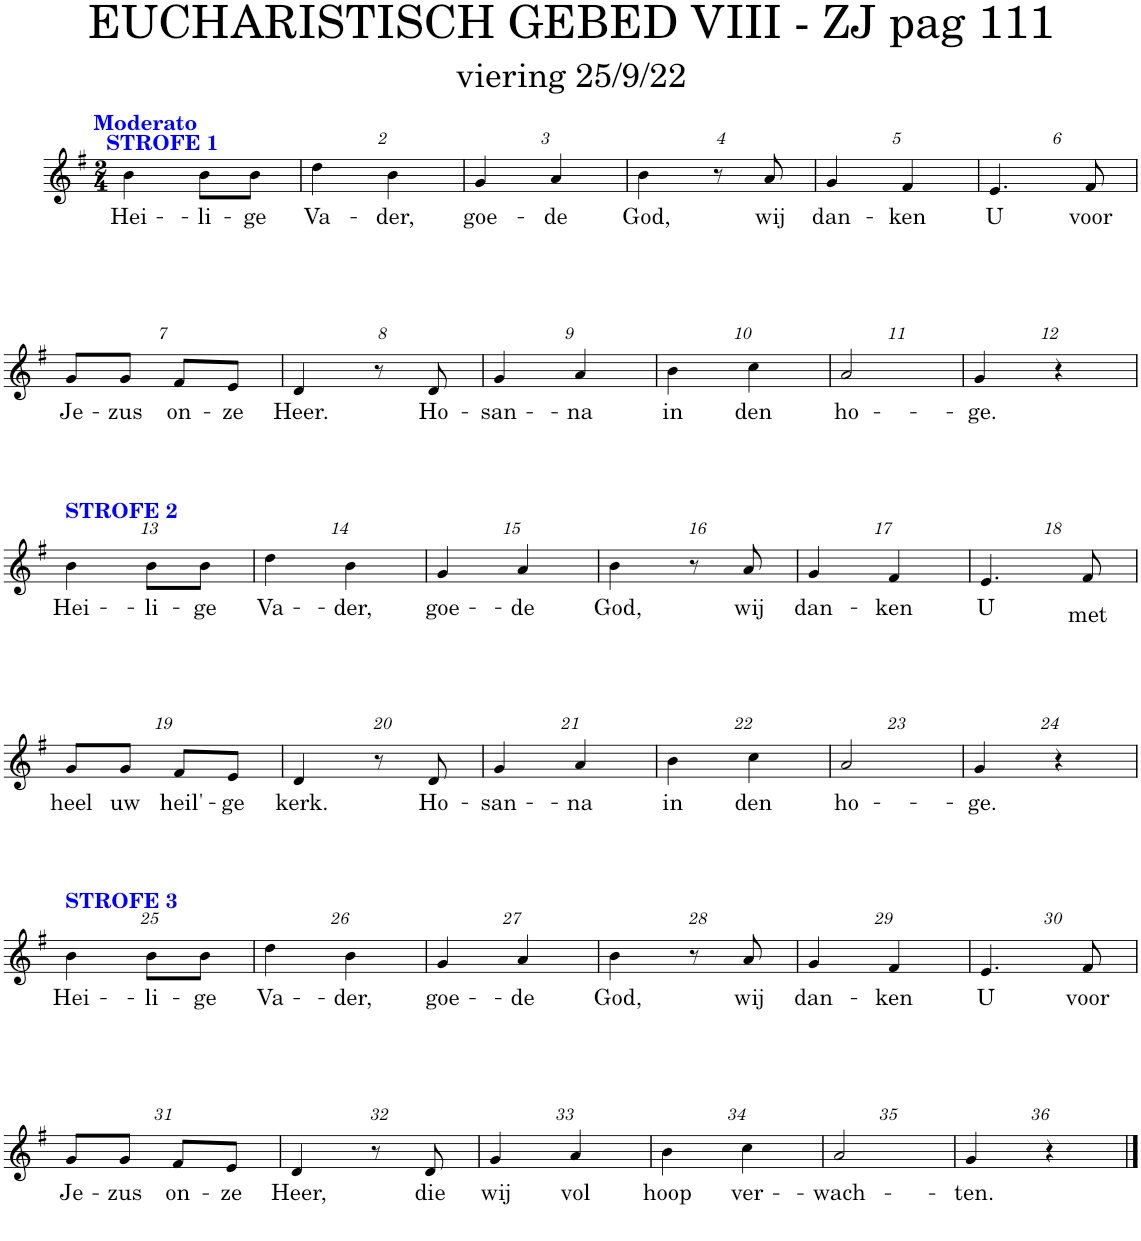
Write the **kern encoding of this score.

**kern	**text
*part1	*part1
*staff1	*staff1
*I"Soprano	*
*clefG2	*
*k[f#]	*
*M2/4	*
=1	=1
!LO:TX:a:B:color=#0000FF:t=STROFE 1	!
!LO:TX:a:B:color=#0000FF:t=Moderato	!
!	!LO:LY:b
4b\	Hei-
!	!LO:LY:b
8b\L	-li-
!	!LO:LY:b
8b\J	-ge
=2	=2
!	!LO:LY:b
4dd\	Va-
!	!LO:LY:b
4b\	-der,
=3	=3
!	!LO:LY:b
4g/	goe-
!	!LO:LY:b
4a/	-de
=4	=4
!	!LO:LY:b
4b\	God,
8r	.
!	!LO:LY:b
8a/	wij
=5	=5
!	!LO:LY:b
4g/	dan-
!	!LO:LY:b
4f#/	-ken
=6	=6
!	!LO:LY:b
4.e/	U
!	!LO:LY:b
8f#/	voor
!!LO:LB:g=z
=7	=7
!	!LO:LY:b
8g/L	Je-
!	!LO:LY:b
8g/J	-zus
!	!LO:LY:b
8f#/L	on-
!	!LO:LY:b
8e/J	-ze
=8	=8
!	!LO:LY:b
4d/	Heer.
8r	.
!	!LO:LY:b
8d/	Ho-
=9	=9
!	!LO:LY:b
4g/	-san-
!	!LO:LY:b
4a/	-na
=10	=10
!	!LO:LY:b
4b\	in
!	!LO:LY:b
4cc\	den
=11	=11
!	!LO:LY:b
2a/	ho-
=12	=12
!	!LO:LY:b
4g/	-ge.
4r	.
!!LO:LB:g=z
=13	=13
!LO:TX:a:B:color=#0000FF:t=STROFE 2	!
!	!LO:LY:b
4b\	Hei-
!	!LO:LY:b
8b\L	-li-
!	!LO:LY:b
8b\J	-ge
=14	=14
!	!LO:LY:b
4dd\	Va-
!	!LO:LY:b
4b\	-der,
=15	=15
!	!LO:LY:b
4g/	goe-
!	!LO:LY:b
4a/	-de
=16	=16
!	!LO:LY:b
4b\	God,
8r	.
!	!LO:LY:b
8a/	wij
=17	=17
!	!LO:LY:b
4g/	dan-
!	!LO:LY:b
4f#/	-ken
=18	=18
!	!LO:LY:b
4.e/	U
!	!LO:LY:b
8f#/	met
!!LO:LB:g=z
=19	=19
!	!LO:LY:b
8g/L	heel
!	!LO:LY:b
8g/J	uw
!	!LO:LY:b
8f#/L	heil'-
!	!LO:LY:b
8e/J	-ge
=20	=20
!	!LO:LY:b
4d/	kerk.
8r	.
!	!LO:LY:b
8d/	Ho-
=21	=21
!	!LO:LY:b
4g/	-san-
!	!LO:LY:b
4a/	-na
=22	=22
!	!LO:LY:b
4b\	in
!	!LO:LY:b
4cc\	den
=23	=23
!	!LO:LY:b
2a/	ho-
=24	=24
!	!LO:LY:b
4g/	-ge.
4r	.
!!LO:LB:g=z
=25	=25
!LO:TX:a:B:color=#0000FF:t=STROFE 3	!
!	!LO:LY:b
4b\	Hei-
!	!LO:LY:b
8b\L	-li-
!	!LO:LY:b
8b\J	-ge
=26	=26
!	!LO:LY:b
4dd\	Va-
!	!LO:LY:b
4b\	-der,
=27	=27
!	!LO:LY:b
4g/	goe-
!	!LO:LY:b
4a/	-de
=28	=28
!	!LO:LY:b
4b\	God,
8r	.
!	!LO:LY:b
8a/	wij
=29	=29
!	!LO:LY:b
4g/	dan-
!	!LO:LY:b
4f#/	-ken
=30	=30
!	!LO:LY:b
4.e/	U
!	!LO:LY:b
8f#/	voor
!!LO:LB:g=z
=31	=31
!	!LO:LY:b
8g/L	Je-
!	!LO:LY:b
8g/J	-zus
!	!LO:LY:b
8f#/L	on-
!	!LO:LY:b
8e/J	-ze
=32	=32
!	!LO:LY:b
4d/	Heer,
8r	.
!	!LO:LY:b
8d/	die
=33	=33
!	!LO:LY:b
4g/	wij
!	!LO:LY:b
4a/	vol
=34	=34
!	!LO:LY:b
4b\	hoop
!	!LO:LY:b
4cc\	ver-
=35	=35
!	!LO:LY:b
2a/	-wach-
=36	=36
!	!LO:LY:b
4g/	-ten.
4r	.
==	==
*-	*-
